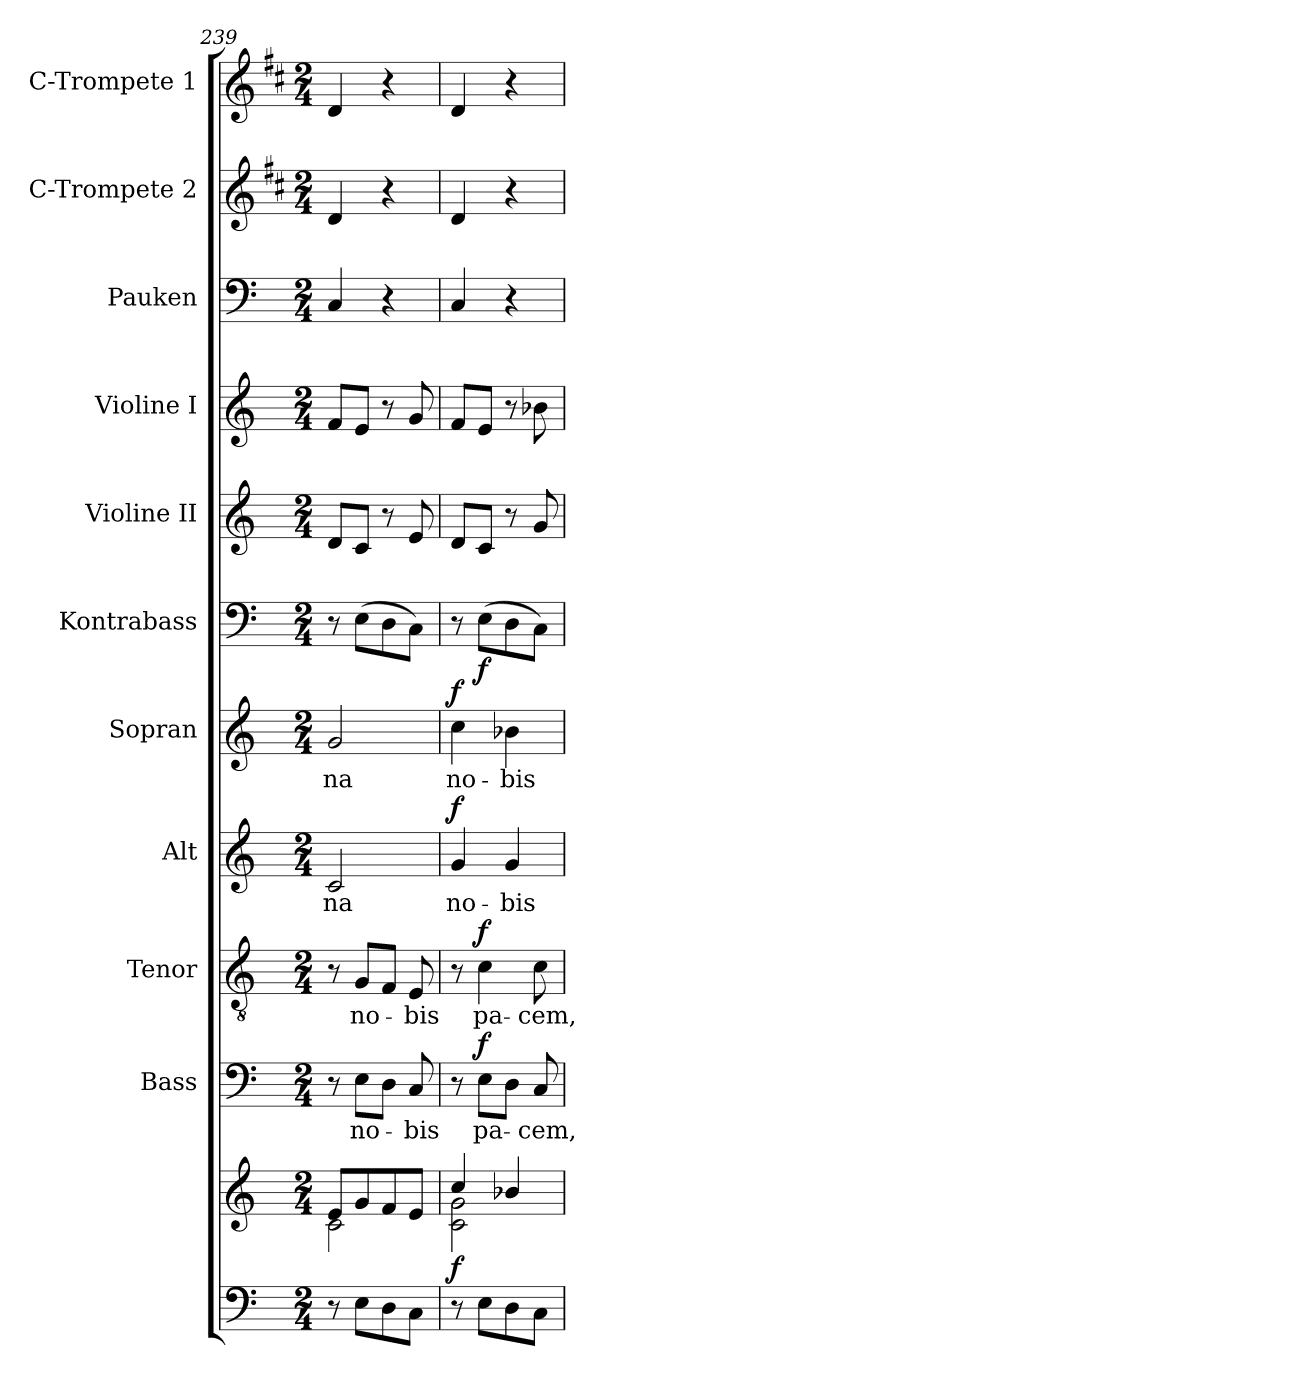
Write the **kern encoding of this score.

**kern	**kern	**dynam	**kern	**text	**dynam	**kern	**text	**dynam	**kern	**text	**dynam	**kern	**text	**dynam	**kern	**dynam	**kern	**kern	**kern	**kern	**kern
*part11	*part11	*part11	*part10	*part10	*part10	*part9	*part9	*part9	*part8	*part8	*part8	*part7	*part7	*part7	*part6	*part6	*part5	*part4	*part3	*part2	*part1
*staff12	*staff11	*staff11/12	*staff10	*staff10	*staff10	*staff9	*staff9	*staff9	*staff8	*staff8	*staff8	*staff7	*staff7	*staff7	*staff6	*staff6	*staff5	*staff4	*staff3	*staff2	*staff1
*	*	*	*I"Bass	*	*	*I"Tenor	*	*	*I"Alt	*	*	*I"Sopran	*	*	*I"Kontrabass	*	*I"Violine II	*I"Violine I	*I"Pauken	*I"C-Trompete 2	*I"C-Trompete 1
*	*	*	*I'B.	*	*	*I'T.	*	*	*I'A.	*	*	*I'S.	*	*	*I'Kb.	*	*I'Vl. II	*I'Vl. I	*I'Pk.	*I'C Trp. 2	*I'C Trp. 1
*clefF4	*clefG2	*	*clefF4	*	*	*clefGv2	*	*	*clefG2	*	*	*clefG2	*	*	*clefF4	*	*clefG2	*clefG2	*clefF4	*clefG2	*clefG2
*	*	*	*	*	*	*	*	*	*	*	*	*	*	*	*ITrd7c12	*	*	*	*	*ITrd1c2	*ITrd1c2
*k[]	*k[]	*	*k[]	*	*	*k[]	*	*	*k[]	*	*	*k[]	*	*	*k[]	*	*k[]	*k[]	*k[]	*k[]	*k[]
*C:	*C:	*	*C:	*	*	*C:	*	*	*C:	*	*	*C:	*	*	*C:	*	*C:	*C:	*C:	*C:	*C:
*M2/4	*M2/4	*	*M2/4	*	*	*M2/4	*	*	*M2/4	*	*	*M2/4	*	*	*M2/4	*	*M2/4	*M2/4	*M2/4	*M2/4	*M2/4
=239	=239	=239	=239	=239	=239	=239	=239	=239	=239	=239	=239	=239	=239	=239	=239	=239	=239	=239	=239	=239	=239
*	*^	*	*	*	*	*	*	*	*	*	*	*	*	*	*	*	*	*	*	*	*
!	!	!	!	!	!	!	!	!	!	!	!LO:LY:b	!	!	!LO:LY:b	!	!	!	!	!	!	!	!
8r	8e/L	2c\	.	8r	.	.	8r	.	.	2c/	-na	.	2g/	-na	.	8r	.	8d/L	8f/L	4C/	4c/	4c/
!	!	!	!	!	!LO:LY:b	!	!	!LO:LY:b	!	!	!	!	!	!	!	!	!	!	!	!	!	!
8E\L	8g/	.	.	8E\L	no-	.	8G/L	no-	.	.	.	.	.	.	.	(>8EE\L	.	8c/J	8e/J	.	.	.
8D\	8f/	.	.	8D\J	.	.	8F/J	.	.	.	.	.	.	.	.	8DD\	.	8r	8r	4r	4r	4r
!	!	!	!	!	!LO:LY:b	!	!	!LO:LY:b	!	!	!	!	!	!	!	!	!	!	!	!	!	!
8C\J	8e/J	.	.	8C/	-bis	.	8E/	-bis	.	.	.	.	.	.	.	8CC\J)	.	8e/	8g/	.	.	.
=240	=240	=240	=240	=240	=240	=240	=240	=240	=240	=240	=240	=240	=240	=240	=240	=240	=240	=240	=240	=240	=240	=240
!	!	!	!LO:DY:b	!	!	!	!	!	!	!	!LO:LY:b	!LO:DY:a	!	!LO:LY:b	!LO:DY:a	!	!	!	!	!	!	!
8r	4cc/	2c\ 2g\	f	8r	.	.	8r	.	.	4g/	no-	f	4cc\	no-	f	8r	.	8d/L	8f/L	4C/	4c/	4c/
!	!	!	!	!	!LO:LY:b	!LO:DY:a	!	!LO:LY:b	!LO:DY:a	!	!	!	!	!	!	!	!LO:DY:b	!	!	!	!	!
8E\L	.	.	.	8E\L	pa-	f	4c\	pa-	f	.	.	.	.	.	.	(>8EE\L	f	8c/J	8e/J	.	.	.
!	!	!	!	!	!	!	!	!	!	!	!LO:LY:b	!	!	!LO:LY:b	!	!	!	!	!	!	!	!
8D\	4b-X/	.	.	8D\J	.	.	.	.	.	4g/	-bis	.	4b-X\	-bis	.	8DD\	.	8r	8r	4r	4r	4r
!	!	!	!	!	!LO:LY:b	!	!	!LO:LY:b	!	!	!	!	!	!	!	!	!	!	!	!	!	!
8C\J	.	.	.	8C/	-cem,	.	8c\	-cem,	.	.	.	.	.	.	.	8CC\J)	.	8g/	8b-X\	.	.	.
*	*v	*v	*	*	*	*	*	*	*	*	*	*	*	*	*	*	*	*	*	*	*	*
=	=	=	=	=	=	=	=	=	=	=	=	=	=	=	=	=	=	=	=	=	=
*-	*-	*-	*-	*-	*-	*-	*-	*-	*-	*-	*-	*-	*-	*-	*-	*-	*-	*-	*-	*-	*-
